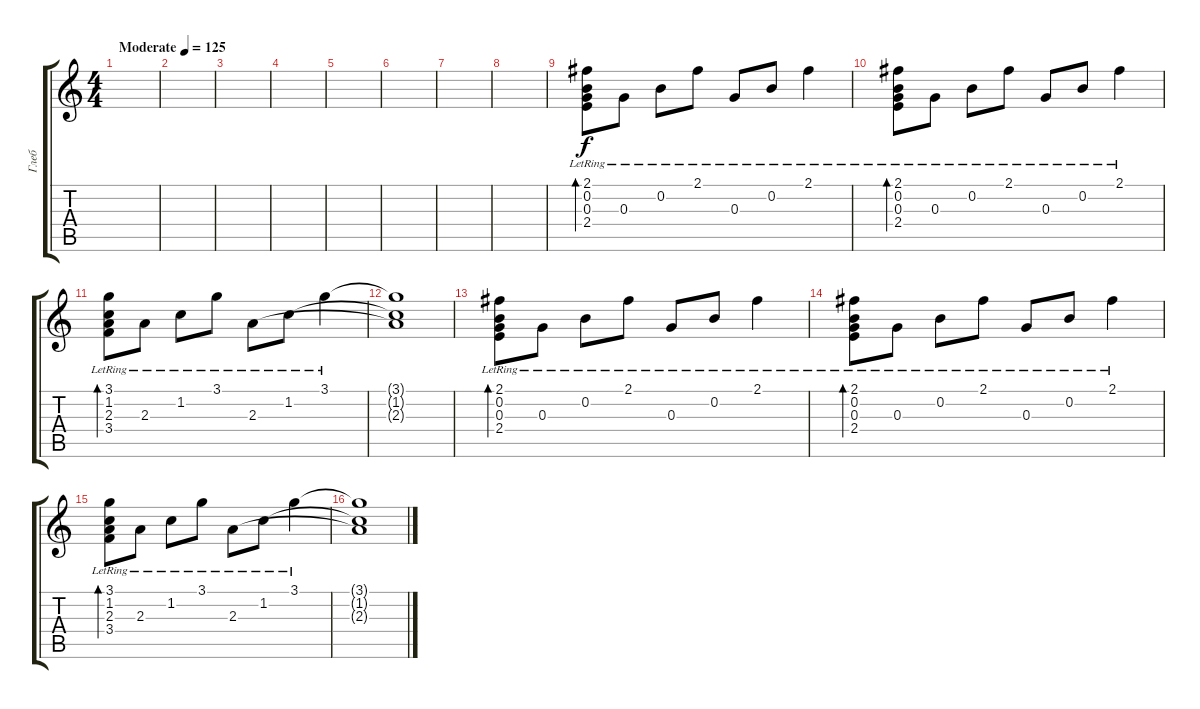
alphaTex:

\track ("Глеб" "Глеб") {instrument electricguitarmuted}
\staff {score tabs}
\tuning (E4 B3 G3 D3 A2 E2) {hide}
\ts (4 4)
\tempo (125 "Moderate")
\clef g2
\ks c
|
|
|
|
|
|
|
|
(2.1{lr} 0.2{lr} 0.3{lr} 2.4{lr}).8{bd 120} 0.3{lr}.8 0.2{lr}.8 2.1{lr}.8 0.3{lr}.8 0.2{lr}.8 2.1{lr}.4 |
(2.1{lr} 0.2{lr} 0.3{lr} 2.4{lr}).8{bd 120} 0.3{lr}.8 0.2{lr}.8 2.1{lr}.8 0.3{lr}.8 0.2{lr}.8 2.1{lr}.4 |
(3.1{lr} 1.2{lr} 2.3{lr} 3.4{lr}).8{bd 120} 2.3{lr}.8 1.2{lr}.8 3.1{lr}.8 2.3{lr}.8 1.2{lr}.8 3.1{lr}.4 |
(3.1{t} 1.2{t} 2.3{t}).1 |
(2.1{lr} 0.2{lr} 0.3{lr} 2.4{lr}).8{bd 120} 0.3{lr}.8 0.2{lr}.8 2.1{lr}.8 0.3{lr}.8 0.2{lr}.8 2.1{lr}.4 |
(2.1{lr} 0.2{lr} 0.3{lr} 2.4{lr}).8{bd 120} 0.3{lr}.8 0.2{lr}.8 2.1{lr}.8 0.3{lr}.8 0.2{lr}.8 2.1{lr}.4 |
(3.1{lr} 1.2{lr} 2.3{lr} 3.4{lr}).8{bd 120} 2.3{lr}.8 1.2{lr}.8 3.1{lr}.8 2.3{lr}.8 1.2{lr}.8 3.1{lr}.4 |
(3.1{t} 1.2{t} 2.3{t}).1
